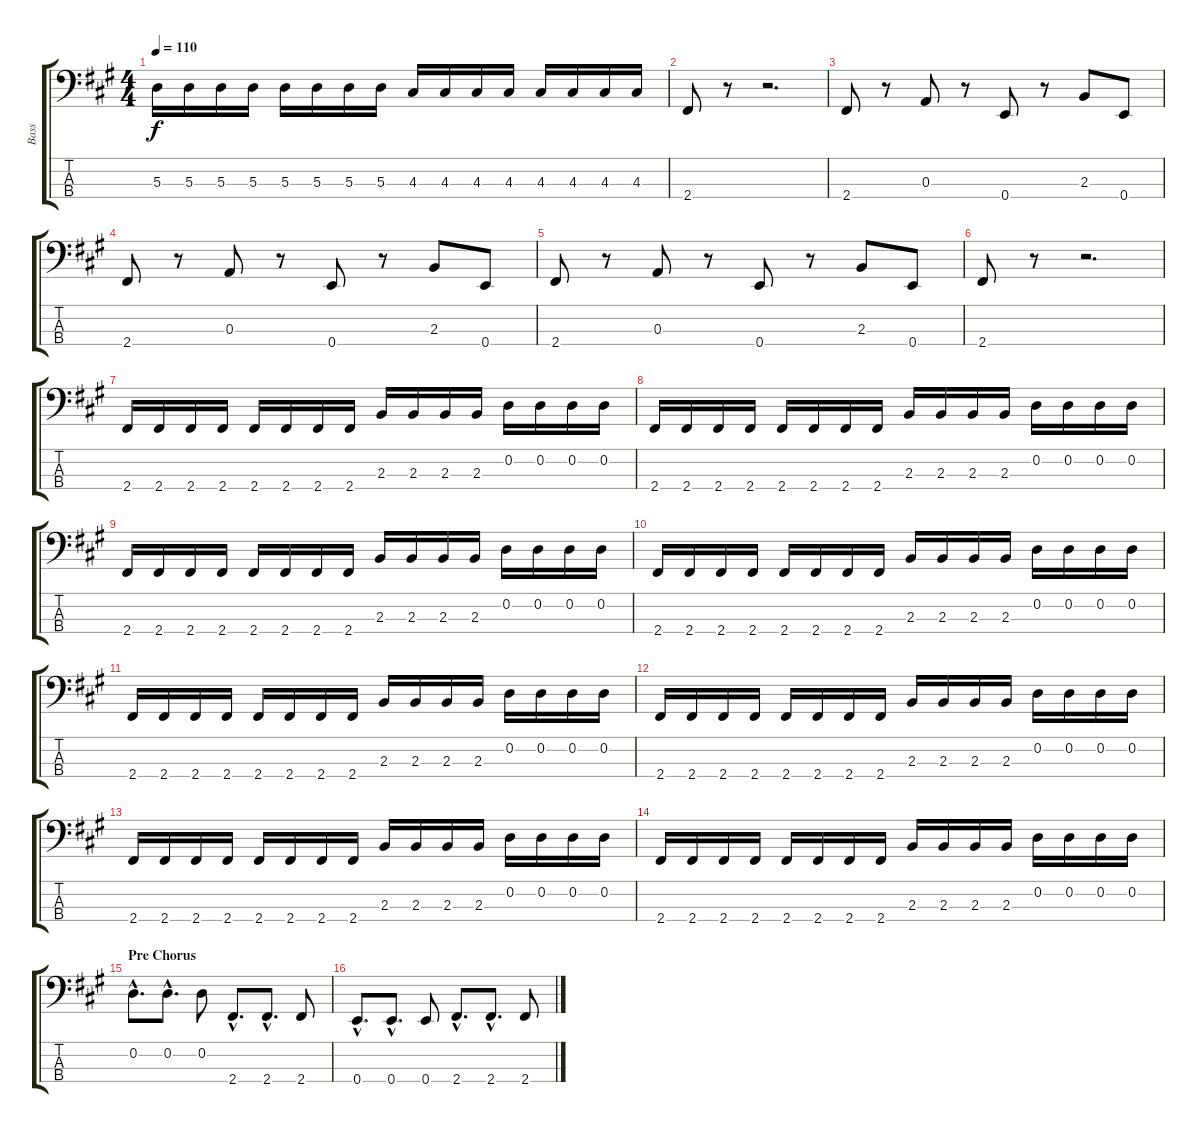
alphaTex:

\track ("Bass" "Bass") {instrument electricbasspick}
\staff {score tabs}
\tuning (G2 D2 A1 E1) {hide}
\ts (4 4)
\tempo 110
\clef f4
\ks a
5.3.16{dy f} 5.3.16 5.3.16 5.3.16 5.3.16 5.3.16 5.3.16 5.3.16 4.3.16 4.3.16 4.3.16 4.3.16 4.3.16 4.3.16 4.3.16 4.3.16 |
2.4.8 r.8 r.2{d} |
2.4.8 r.8 0.3.8 r.8 0.4.8 r.8 2.3.8 0.4.8 |
2.4.8 r.8 0.3.8 r.8 0.4.8 r.8 2.3.8 0.4.8 |
2.4.8 r.8 0.3.8 r.8 0.4.8 r.8 2.3.8 0.4.8 |
2.4.8 r.8 r.2{d} |
2.4.16 2.4.16 2.4.16 2.4.16 2.4.16 2.4.16 2.4.16 2.4.16 2.3.16 2.3.16 2.3.16 2.3.16 0.2.16 0.2.16 0.2.16 0.2.16 |
2.4.16 2.4.16 2.4.16 2.4.16 2.4.16 2.4.16 2.4.16 2.4.16 2.3.16 2.3.16 2.3.16 2.3.16 0.2.16 0.2.16 0.2.16 0.2.16 |
2.4.16 2.4.16 2.4.16 2.4.16 2.4.16 2.4.16 2.4.16 2.4.16 2.3.16 2.3.16 2.3.16 2.3.16 0.2.16 0.2.16 0.2.16 0.2.16 |
2.4.16 2.4.16 2.4.16 2.4.16 2.4.16 2.4.16 2.4.16 2.4.16 2.3.16 2.3.16 2.3.16 2.3.16 0.2.16 0.2.16 0.2.16 0.2.16 |
2.4.16 2.4.16 2.4.16 2.4.16 2.4.16 2.4.16 2.4.16 2.4.16 2.3.16 2.3.16 2.3.16 2.3.16 0.2.16 0.2.16 0.2.16 0.2.16 |
2.4.16 2.4.16 2.4.16 2.4.16 2.4.16 2.4.16 2.4.16 2.4.16 2.3.16 2.3.16 2.3.16 2.3.16 0.2.16 0.2.16 0.2.16 0.2.16 |
2.4.16 2.4.16 2.4.16 2.4.16 2.4.16 2.4.16 2.4.16 2.4.16 2.3.16 2.3.16 2.3.16 2.3.16 0.2.16 0.2.16 0.2.16 0.2.16 |
2.4.16 2.4.16 2.4.16 2.4.16 2.4.16 2.4.16 2.4.16 2.4.16 2.3.16 2.3.16 2.3.16 2.3.16 0.2.16 0.2.16 0.2.16 0.2.16 |
\section ("" "Pre Chorus")
0.2{hac}.8{d} 0.2{hac}.8{d} 0.2.8 2.4{hac}.8{d} 2.4{hac}.8{d} 2.4.8 |
0.4{hac}.8{d} 0.4{hac}.8{d} 0.4.8 2.4{hac}.8{d} 2.4{hac}.8{d} 2.4.8
